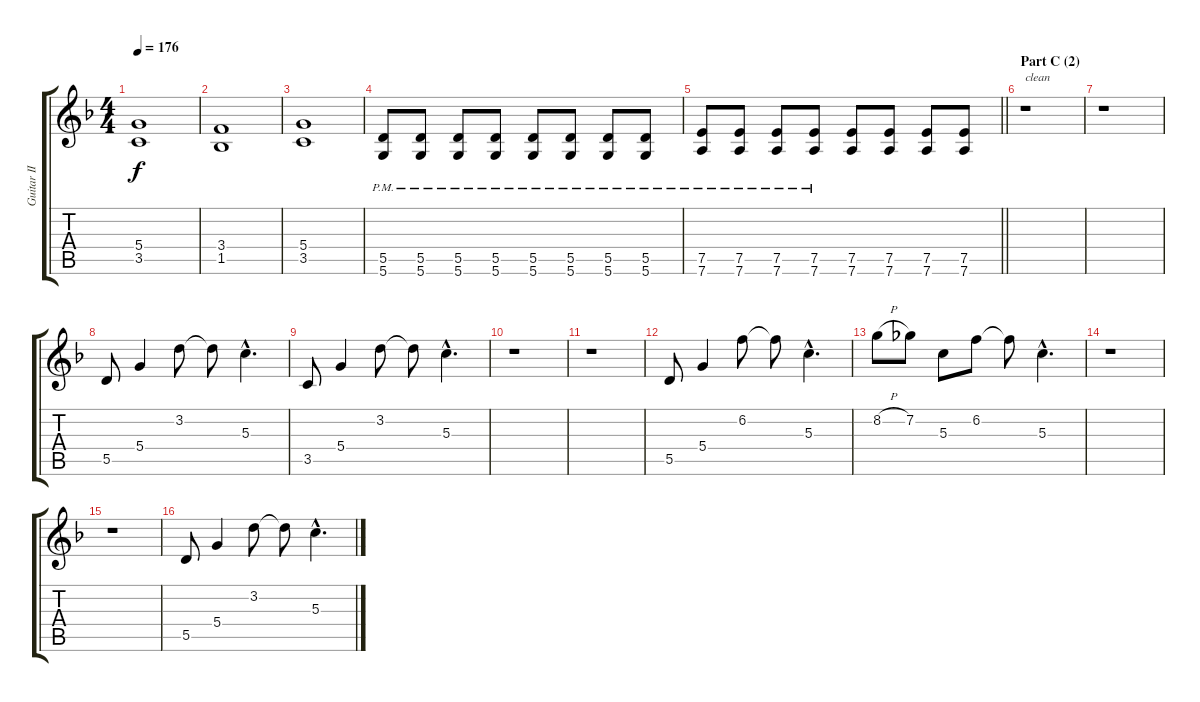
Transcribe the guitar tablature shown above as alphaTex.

\track ("Guitar II (Daita)" "Guitar II ") {instrument distortionguitar}
\staff {score tabs}
\tuning (E4 B3 G3 D3 A2 D2) {hide}
\ts (4 4)
\tempo 176
\clef g2
\ks f
(5.4 3.5).1{dy f} |
(3.4 1.5).1 |
(5.4 3.5).1 |
(5.5{pm} 5.6{pm}).8 (5.5{pm} 5.6{pm}).8 (5.5{pm} 5.6{pm}).8 (5.5{pm} 5.6{pm}).8 (5.5{pm} 5.6{pm}).8 (5.5{pm} 5.6{pm}).8 (5.5{pm} 5.6{pm}).8 (5.5{pm} 5.6{pm}).8 |
\barLineRight lightlight
(7.5{pm} 7.6{pm}).8 (7.5{pm} 7.6{pm}).8 (7.5{pm} 7.6{pm}).8 (7.5{pm} 7.6{pm}).8 (7.5 7.6).8 (7.5 7.6).8 (7.5 7.6).8 (7.5 7.6).8 |
\section ("" "Part C (2)")
r.1{txt "clean" instrument electricguitarclean} |
r.1 |
5.5.8 5.4.4 3.2.8 3.2{t}.8 5.3{hac}.4{d} |
3.5.8 5.4.4 3.2.8 3.2{t}.8 5.3{hac}.4{d} |
r.1 |
r.1 |
5.5.8 5.4.4 6.2.8 6.2{t}.8 5.3{hac}.4{d} |
8.2{h}.8 7.2.8 5.3.8 6.2.8 6.2{t}.8 5.3{hac}.4{d} |
r.1 |
r.1 |
5.5.8 5.4.4 3.2.8 3.2{t}.8 5.3{hac}.4{d}
